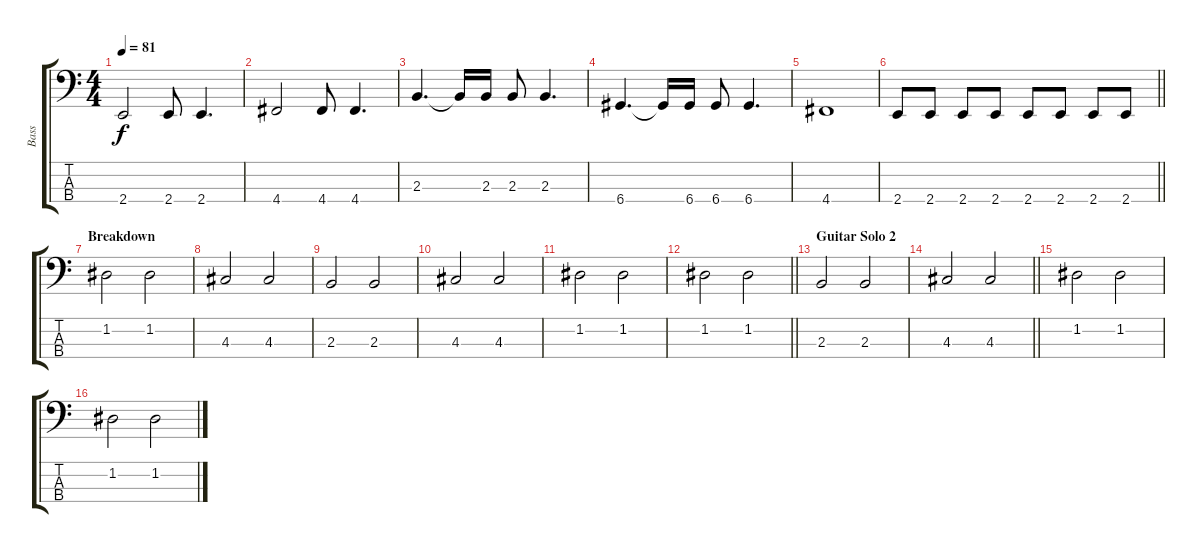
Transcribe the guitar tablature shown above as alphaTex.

\track ("Bass" "Bass") {instrument electricbassfinger}
\staff {score tabs}
\tuning (G2 D2 A1 D1) {hide}
\ts (4 4)
\tempo 81
\clef f4
\ks c
2.4.2{dy f} 2.4.8 2.4.4{d} |
4.4.2 4.4.8 4.4.4{d} |
2.3.4{d} 2.3{t}.16 2.3.16 2.3.8 2.3.4{d} |
6.4.4{d} 6.4{t}.16 6.4.16 6.4.8 6.4.4{d} |
4.4.1 |
\barLineRight lightlight
2.4.8 2.4.8 2.4.8 2.4.8 2.4.8 2.4.8 2.4.8 2.4.8 |
\section ("" "Breakdown")
1.2.2 1.2.2 |
4.3.2 4.3.2 |
2.3.2 2.3.2 |
4.3.2 4.3.2 |
1.2.2 1.2.2 |
\barLineRight lightlight
1.2.2 1.2.2 |
\section ("" "Guitar Solo 2")
2.3.2 2.3.2 |
\barLineRight lightlight
4.3.2 4.3.2 |
1.2.2 1.2.2 |
1.2.2 1.2.2
